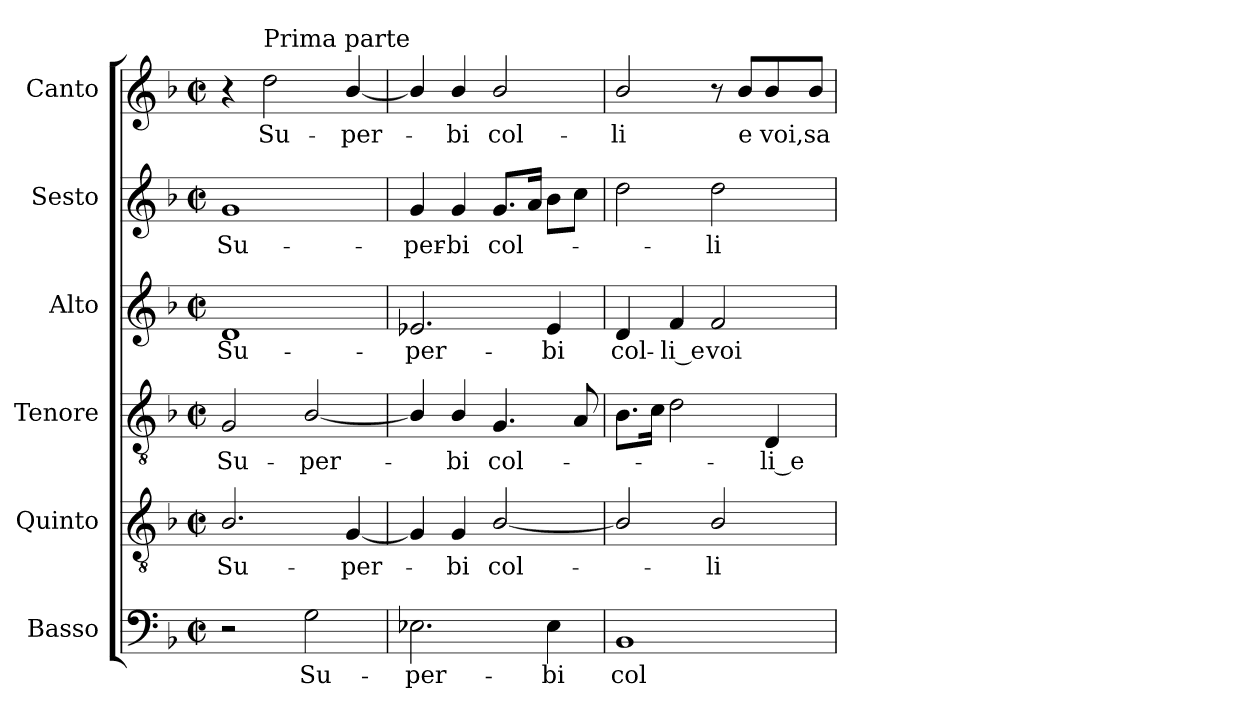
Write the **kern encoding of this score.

**kern	**text	**kern	**text	**kern	**text	**kern	**text	**kern	**text	**kern	**text
*part6	*part6	*part5	*part5	*part4	*part4	*part3	*part3	*part2	*part2	*part1	*part1
*staff6	*staff6	*staff5	*staff5	*staff4	*staff4	*staff3	*staff3	*staff2	*staff2	*staff1	*staff1
*I"Basso	*	*I"Quinto	*	*I"Tenore	*	*I"Alto	*	*I"Sesto	*	*I"Canto	*
*I'B.	*	*I'T.	*	*I'T.	*	*I'A.	*	*I'S.	*	*	*
!!LO:PB:g=z
*clefF4	*	*clefGv2	*	*clefGv2	*	*clefG2	*	*clefG2	*	*clefG2	*
*	*	*ITrd7c12	*	*ITrd7c12	*	*	*	*	*	*	*
*k[b-]	*	*k[b-]	*	*k[b-]	*	*k[b-]	*	*k[b-]	*	*k[b-]	*
*F:	*	*F:	*	*F:	*	*F:	*	*F:	*	*F:	*
*M2/2	*	*M2/2	*	*M2/2	*	*M2/2	*	*M2/2	*	*M2/2	*
*met(c|)	*	*met(c|)	*	*met(c|)	*	*met(c|)	*	*met(c|)	*	*met(c|)	*
=1	=1	=1	=1	=1	=1	=1	=1	=1	=1	=1	=1
!	!	!	!LO:LY:b:color=#000000	!	!	!	!	!	!	!	!
!	!	!	!	!	!LO:LY:b:color=#000000	!	!	!	!	!	!
!	!	!	!	!	!	!	!LO:LY:b:color=#000000	!	!	!	!
!	!	!	!	!	!	!	!	!	!LO:LY:b:color=#000000	!	!
2r	.	2.BB-i/	Su-	2GGi/	Su-	1di	Su-	1gi	Su-	4r	.
!	!	!	!	!	!	!	!	!	!	!LO:TX:a:t=Prima parte	!
!	!	!	!	!	!	!	!	!	!	!	!LO:LY:b:color=#000000
.	.	.	.	.	.	.	.	.	.	2ddi\	Su-
!	!LO:LY:b:color=#000000	!	!	!	!	!	!	!	!	!	!
!	!	!	!	!	!LO:LY:b:color=#000000	!	!	!	!	!	!
2Gi\	Su-	.	.	[2BB-i/	-per-	.	.	.	.	.	.
!	!	!	!LO:LY:b:color=#000000	!	!	!	!	!	!	!	!
!	!	!	!	!	!	!	!	!	!	!	!LO:LY:b:color=#000000
.	.	[4GGi/	-per-	.	.	.	.	.	.	[4b-i/	-per-
=2	=2	=2	=2	=2	=2	=2	=2	=2	=2	=2	=2
!	!LO:LY:b:color=#000000	!	!	!	!	!	!	!	!	!	!
!	!	!	!	!	!	!	!LO:LY:b:color=#000000	!	!	!	!
!	!	!	!	!	!	!	!	!	!LO:LY:b:color=#000000	!	!
2.E-Xi\	-per-	4GGi/]	.	4BB-i/]	.	2.e-Xi/	-per-	4gi/	-per-	4b-i/]	.
!	!	!	!LO:LY:b:color=#000000	!	!	!	!	!	!	!	!
!	!	!	!	!	!LO:LY:b:color=#000000	!	!	!	!	!	!
!	!	!	!	!	!	!	!	!	!LO:LY:b:color=#000000	!	!
!	!	!	!	!	!	!	!	!	!	!	!LO:LY:b:color=#000000
.	.	4GGi/	-bi	4BB-i/	-bi	.	.	4gi/	-bi	4b-i/	-bi
!	!	!	!LO:LY:b:color=#000000	!	!	!	!	!	!	!	!
!	!	!	!	!	!LO:LY:b:color=#000000	!	!	!	!	!	!
!	!	!	!	!	!	!	!	!	!LO:LY:b:color=#000000	!	!
!	!	!	!	!	!	!	!	!	!	!	!LO:LY:b:color=#000000
.	.	[2BB-i/	col-	4.GGi/	col-	.	.	8.gi/L	col-	2b-i/	col-
.	.	.	.	.	.	.	.	16ai/Jk	.	.	.
!	!LO:LY:b:color=#000000	!	!	!	!	!	!	!	!	!	!
!	!	!	!	!	!	!	!LO:LY:b:color=#000000	!	!	!	!
4E-i\	-bi	.	.	.	.	4e-i/	-bi	8b-i\L	.	.	.
.	.	.	.	8AAi/	.	.	.	8cci\J	.	.	.
=3	=3	=3	=3	=3	=3	=3	=3	=3	=3	=3	=3
!	!LO:LY:b:color=#000000	!	!	!	!	!	!	!	!	!	!
!	!	!	!	!	!	!	!LO:LY:b:color=#000000	!	!	!	!
!	!	!	!	!	!	!	!	!	!	!	!LO:LY:b:color=#000000
1BB-i	col-	2BB-i/]	.	8.BB-i\L	.	4di/	col-	2ddi\	.	2b-i/	-li
.	.	.	.	16Ci\Jk	.	.	.	.	.	.	.
!	!	!	!	!	!	!	!LO:LY:b:color=#000000	!	!	!	!
.	.	.	.	2Di\	.	4fi/	-li_e	.	.	.	.
!	!	!	!LO:LY:b:color=#000000	!	!	!	!	!	!	!	!
!	!	!	!	!	!	!	!LO:LY:b:color=#000000	!	!	!	!
!	!	!	!	!	!	!	!	!	!LO:LY:b:color=#000000	!	!
.	.	2BB-i/	-li	.	.	2fi/	voi	2ddi\	-li	8r	.
!	!	!	!	!	!	!	!	!	!	!	!LO:LY:b:color=#000000
.	.	.	.	.	.	.	.	.	.	8b-i/L	e
!	!	!	!	!	!LO:LY:b:color=#000000	!	!	!	!	!	!
!	!	!	!	!	!	!	!	!	!	!	!LO:LY:b:color=#000000
.	.	.	.	4DDi/	-li_e	.	.	.	.	8b-i/	voi,
!	!	!	!	!	!	!	!	!	!	!	!LO:LY:b:color=#000000
.	.	.	.	.	.	.	.	.	.	8b-i/J	sa-
=	=	=	=	=	=	=	=	=	=	=	=
*-	*-	*-	*-	*-	*-	*-	*-	*-	*-	*-	*-
